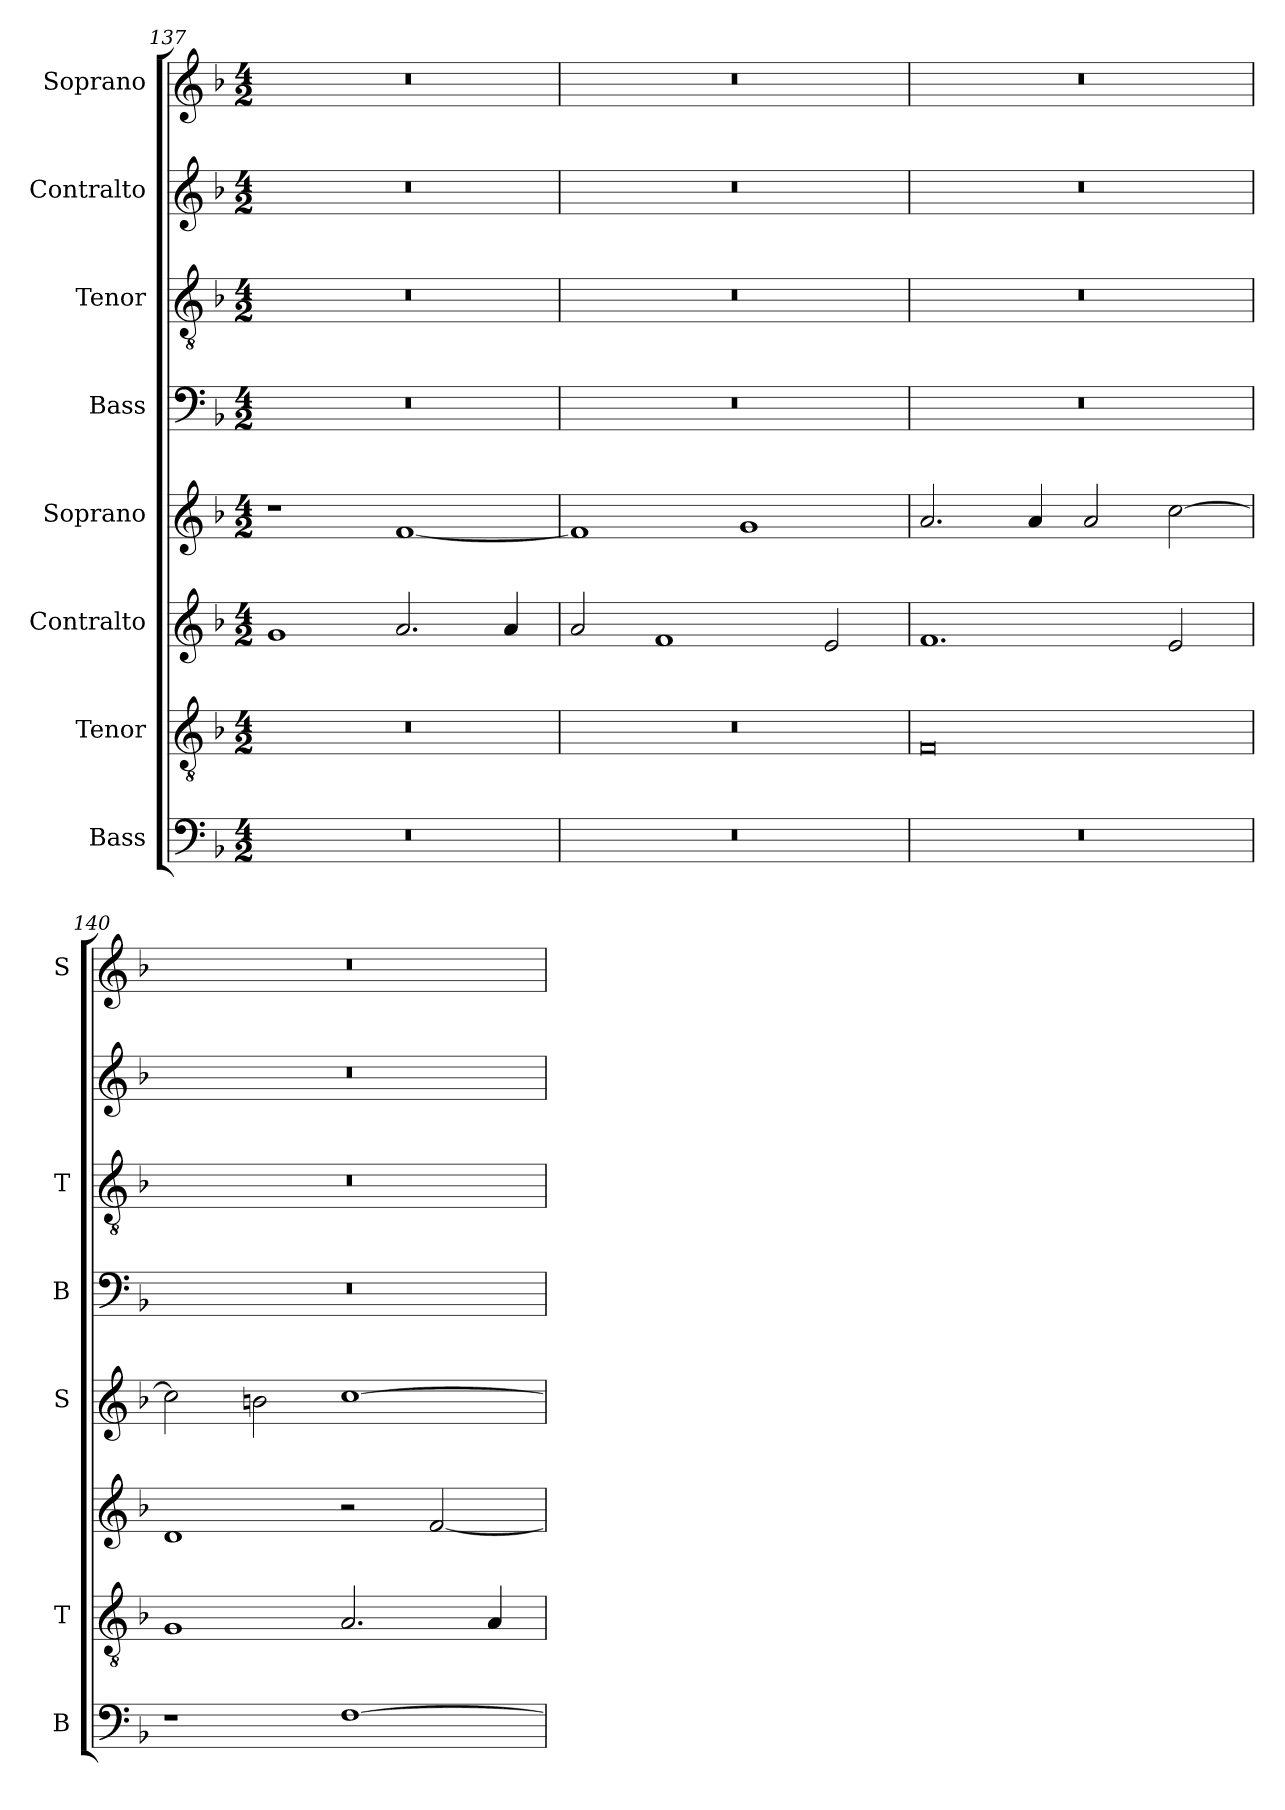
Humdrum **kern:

**kern	**kern	**kern	**kern	**kern	**kern	**kern	**kern
*part8	*part7	*part6	*part5	*part4	*part3	*part2	*part1
*staff8	*staff7	*staff6	*staff5	*staff4	*staff3	*staff2	*staff1
*I"Bass	*I"Tenor	*I"Contralto	*I"Soprano	*I"Bass	*I"Tenor	*I"Contralto	*I"Soprano
*I'B	*I'T	*	*I'S	*I'B	*I'T	*	*I'S
*clefF4	*clefGv2	*clefG2	*clefG2	*clefF4	*clefGv2	*clefG2	*clefG2
*k[b-]	*k[b-]	*k[b-]	*k[b-]	*k[b-]	*k[b-]	*k[b-]	*k[b-]
*F:ion	*F:ion	*F:ion	*F:ion	*F:ion	*F:ion	*F:ion	*F:ion
*M4/2	*M4/2	*M4/2	*M4/2	*M4/2	*M4/2	*M4/2	*M4/2
=137	=137	=137	=137	=137	=137	=137	=137
0r	0r	1g	1r	0r	0r	0r	0r
.	.	2.a	[1f	.	.	.	.
.	.	4a	.	.	.	.	.
=138	=138	=138	=138	=138	=138	=138	=138
0r	0r	2a	1f]	0r	0r	0r	0r
.	.	1f	.	.	.	.	.
.	.	.	1g	.	.	.	.
.	.	2e	.	.	.	.	.
=139	=139	=139	=139	=139	=139	=139	=139
0r	0F	1.f	2.a	0r	0r	0r	0r
.	.	.	4a	.	.	.	.
.	.	.	2a	.	.	.	.
.	.	2e	[2cc	.	.	.	.
=140	=140	=140	=140	=140	=140	=140	=140
1r	1G	1d	2cc]	0r	0r	0r	0r
.	.	.	2bn	.	.	.	.
[1F	2.A	2r	[1cc	.	.	.	.
.	.	[2f	.	.	.	.	.
.	4A	.	.	.	.	.	.
=	=	=	=	=	=	=	=
*-	*-	*-	*-	*-	*-	*-	*-
